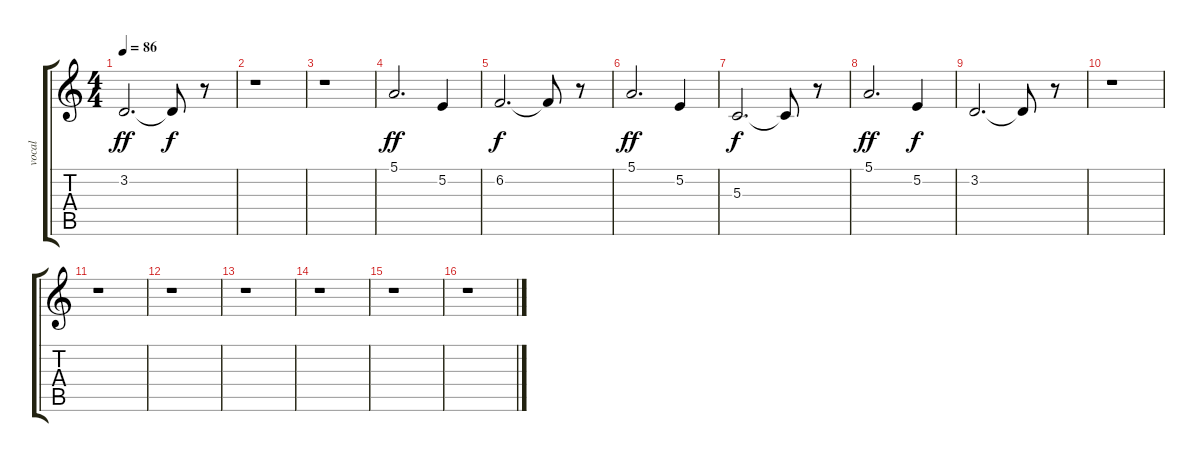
\track ("vocal" "vocal") {instrument voiceoohs}
\staff {score tabs}
\tuning (E4 B3 G3 D3 A2 E2) {hide}
\ts (4 4)
\tempo 86
\clef g2
\ks c
3.2.2{d dy ff} 3.2{t}.8{dy f} r.8 |
r.1 |
r.1 |
5.1.2{d dy ff} 5.2.4 |
6.2.2{d dy f} 6.2{t}.8 r.8 |
5.1.2{d dy ff} 5.2.4 |
5.3.2{d dy f} 5.3{t}.8 r.8 |
5.1.2{d dy ff} 5.2.4{dy f} |
3.2.2{d} 3.2{t}.8 r.8 |
r.1 |
r.1 |
r.1 |
r.1 |
r.1 |
r.1 |
r.1
